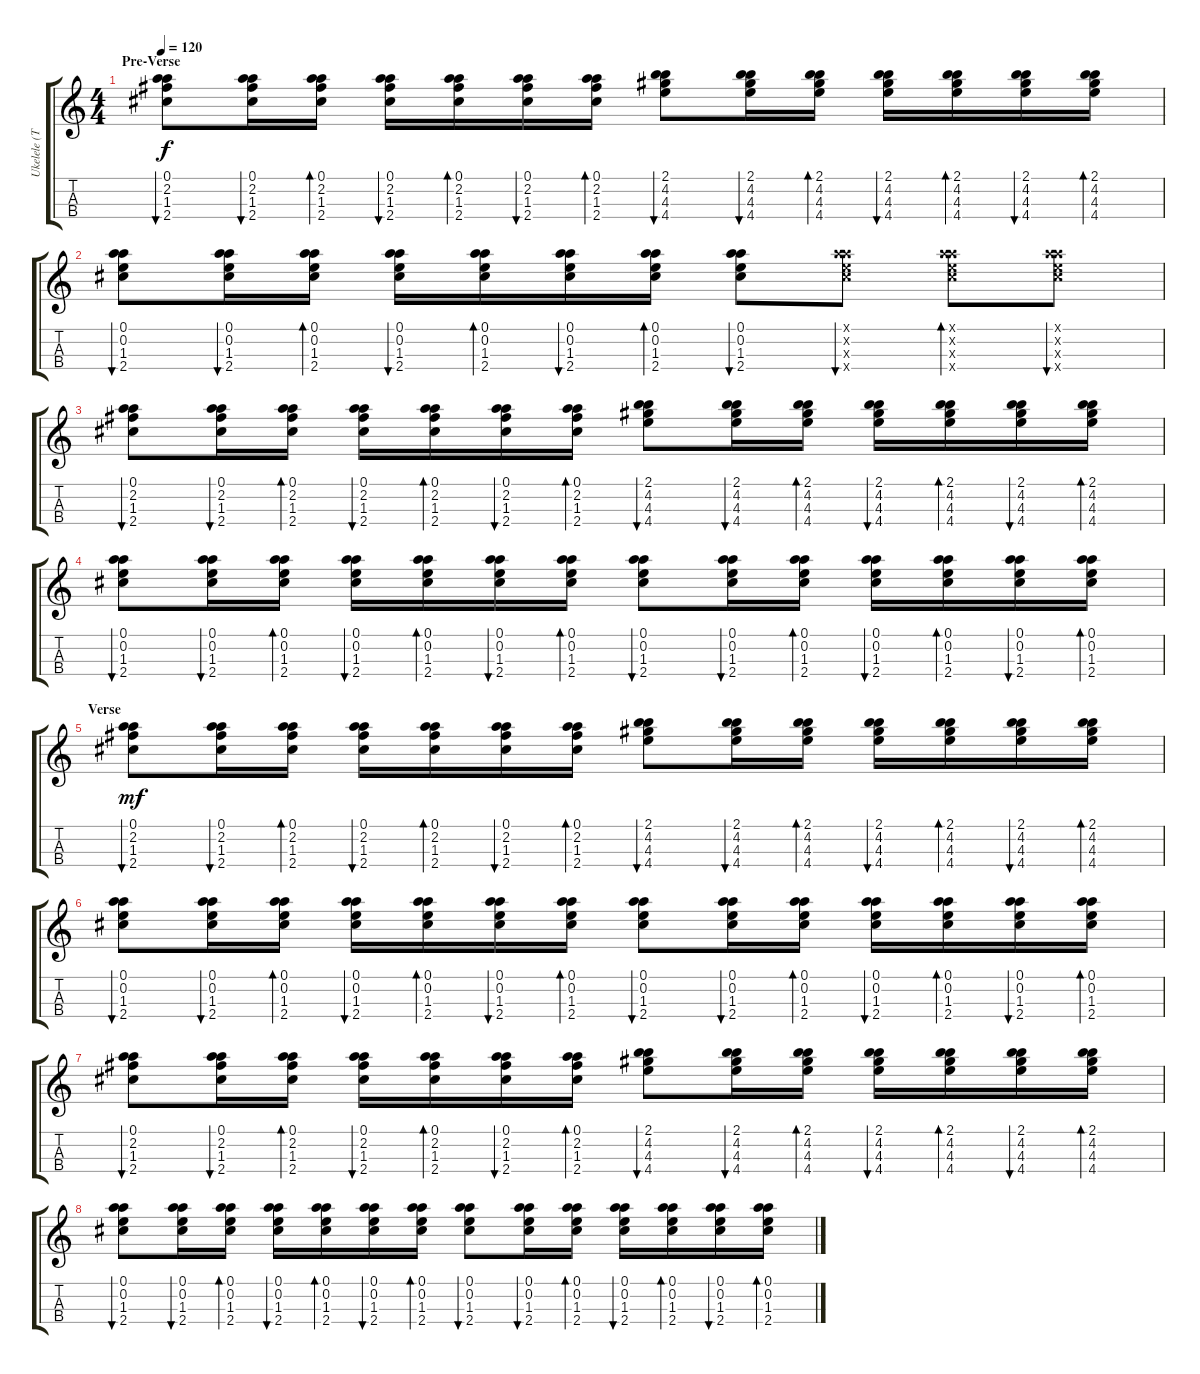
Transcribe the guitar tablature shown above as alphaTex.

\track ("Ukelele (Tyler Joseph)" "Ukelele (T") {instrument acousticguitarnylon}
\staff {score tabs}
\tuning (A4 E4 C4 G4) {hide}
\ts (4 4)
\section ("" "Pre-Verse")
\tempo 120
\clef g2
\ks c
(0.1 2.2 1.3 2.4).8{bu 240 dy f} (0.1 2.2 1.3 2.4).16{bu 240} (0.1 2.2 1.3 2.4).16{bd 240} (0.1 2.2 1.3 2.4).16{bu 240} (0.1 2.2 1.3 2.4).16{bd 240} (0.1 2.2 1.3 2.4).16{bu 240} (0.1 2.2 1.3 2.4).16{bd 240} (2.1 4.2 4.3 4.4).8{bu 240} (2.1 4.2 4.3 4.4).16{bu 240} (2.1 4.2 4.3 4.4).16{bd 240} (2.1 4.2 4.3 4.4).16{bu 240} (2.1 4.2 4.3 4.4).16{bd 240} (2.1 4.2 4.3 4.4).16{bu 240} (2.1 4.2 4.3 4.4).16{bd 240} |
(0.1 0.2 1.3 2.4).8{bu 240} (0.1 0.2 1.3 2.4).16{bu 240} (0.1 0.2 1.3 2.4).16{bd 240} (0.1 0.2 1.3 2.4).16{bu 240} (0.1 0.2 1.3 2.4).16{bd 240} (0.1 0.2 1.3 2.4).16{bu 240} (0.1 0.2 1.3 2.4).16{bd 240} (0.1 0.2 1.3 2.4).8{bu 240} (0.1{x} 0.2{x} 1.3{x} 2.4{x}).8{bu 240} (0.1{x} 0.2{x} 1.3{x} 2.4{x}).8{bd 240} (0.1{x} 0.2{x} 1.3{x} 2.4{x}).8{bu 240} |
(0.1 2.2 1.3 2.4).8{bu 240} (0.1 2.2 1.3 2.4).16{bu 240} (0.1 2.2 1.3 2.4).16{bd 240} (0.1 2.2 1.3 2.4).16{bu 240} (0.1 2.2 1.3 2.4).16{bd 240} (0.1 2.2 1.3 2.4).16{bu 240} (0.1 2.2 1.3 2.4).16{bd 240} (2.1 4.2 4.3 4.4).8{bu 240} (2.1 4.2 4.3 4.4).16{bu 240} (2.1 4.2 4.3 4.4).16{bd 240} (2.1 4.2 4.3 4.4).16{bu 240} (2.1 4.2 4.3 4.4).16{bd 240} (2.1 4.2 4.3 4.4).16{bu 240} (2.1 4.2 4.3 4.4).16{bd 240} |
(0.1 0.2 1.3 2.4).8{bu 240} (0.1 0.2 1.3 2.4).16{bu 240} (0.1 0.2 1.3 2.4).16{bd 240} (0.1 0.2 1.3 2.4).16{bu 240} (0.1 0.2 1.3 2.4).16{bd 240} (0.1 0.2 1.3 2.4).16{bu 240} (0.1 0.2 1.3 2.4).16{bd 240} (0.1 0.2 1.3 2.4).8{bu 240} (0.1 0.2 1.3 2.4).16{bu 240} (0.1 0.2 1.3 2.4).16{bd 240} (0.1 0.2 1.3 2.4).16{bu 240} (0.1 0.2 1.3 2.4).16{bd 240} (0.1 0.2 1.3 2.4).16{bu 240} (0.1 0.2 1.3 2.4).16{bd 240} |
\section ("" "Verse")
(0.1 2.2 1.3 2.4).8{bu 240 dy mf} (0.1 2.2 1.3 2.4).16{bu 240} (0.1 2.2 1.3 2.4).16{bd 240} (0.1 2.2 1.3 2.4).16{bu 240} (0.1 2.2 1.3 2.4).16{bd 240} (0.1 2.2 1.3 2.4).16{bu 240} (0.1 2.2 1.3 2.4).16{bd 240} (2.1 4.2 4.3 4.4).8{bu 240} (2.1 4.2 4.3 4.4).16{bu 240} (2.1 4.2 4.3 4.4).16{bd 240} (2.1 4.2 4.3 4.4).16{bu 240} (2.1 4.2 4.3 4.4).16{bd 240} (2.1 4.2 4.3 4.4).16{bu 240} (2.1 4.2 4.3 4.4).16{bd 240} |
(0.1 0.2 1.3 2.4).8{bu 240} (0.1 0.2 1.3 2.4).16{bu 240} (0.1 0.2 1.3 2.4).16{bd 240} (0.1 0.2 1.3 2.4).16{bu 240} (0.1 0.2 1.3 2.4).16{bd 240} (0.1 0.2 1.3 2.4).16{bu 240} (0.1 0.2 1.3 2.4).16{bd 240} (0.1 0.2 1.3 2.4).8{bu 240} (0.1 0.2 1.3 2.4).16{bu 240} (0.1 0.2 1.3 2.4).16{bd 240} (0.1 0.2 1.3 2.4).16{bu 240} (0.1 0.2 1.3 2.4).16{bd 240} (0.1 0.2 1.3 2.4).16{bu 240} (0.1 0.2 1.3 2.4).16{bd 240} |
(0.1 2.2 1.3 2.4).8{bu 240} (0.1 2.2 1.3 2.4).16{bu 240} (0.1 2.2 1.3 2.4).16{bd 240} (0.1 2.2 1.3 2.4).16{bu 240} (0.1 2.2 1.3 2.4).16{bd 240} (0.1 2.2 1.3 2.4).16{bu 240} (0.1 2.2 1.3 2.4).16{bd 240} (2.1 4.2 4.3 4.4).8{bu 240} (2.1 4.2 4.3 4.4).16{bu 240} (2.1 4.2 4.3 4.4).16{bd 240} (2.1 4.2 4.3 4.4).16{bu 240} (2.1 4.2 4.3 4.4).16{bd 240} (2.1 4.2 4.3 4.4).16{bu 240} (2.1 4.2 4.3 4.4).16{bd 240} |
(0.1 0.2 1.3 2.4).8{bu 240} (0.1 0.2 1.3 2.4).16{bu 240} (0.1 0.2 1.3 2.4).16{bd 240} (0.1 0.2 1.3 2.4).16{bu 240} (0.1 0.2 1.3 2.4).16{bd 240} (0.1 0.2 1.3 2.4).16{bu 240} (0.1 0.2 1.3 2.4).16{bd 240} (0.1 0.2 1.3 2.4).8{bu 240} (0.1 0.2 1.3 2.4).16{bu 240} (0.1 0.2 1.3 2.4).16{bd 240} (0.1 0.2 1.3 2.4).16{bu 240} (0.1 0.2 1.3 2.4).16{bd 240} (0.1 0.2 1.3 2.4).16{bu 240} (0.1 0.2 1.3 2.4).16{bd 240}
